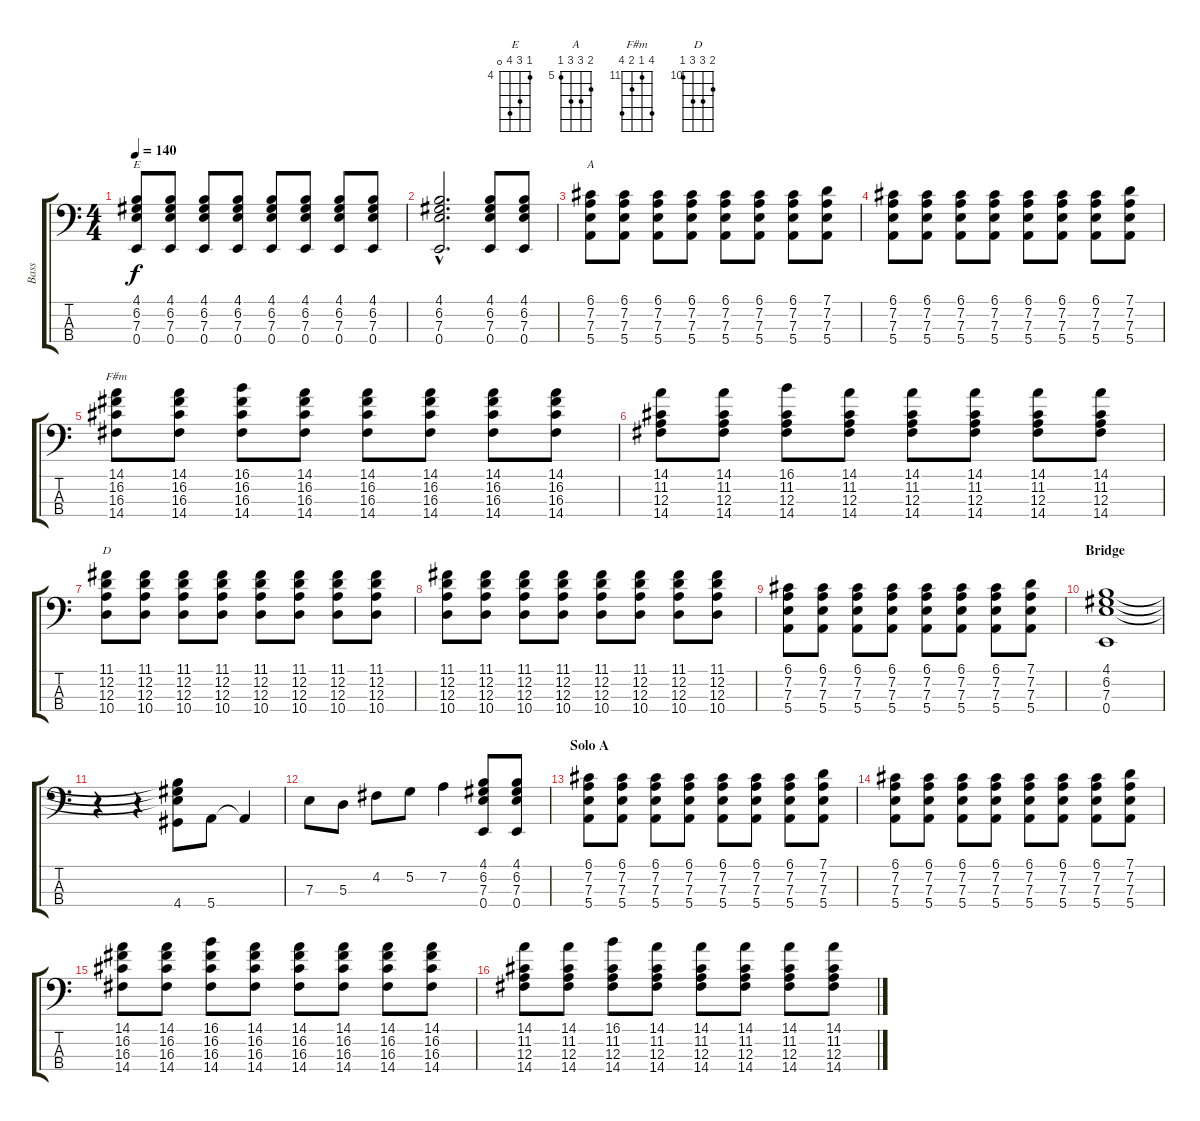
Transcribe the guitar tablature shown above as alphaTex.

\track ("Bass" "Bass") {instrument slapbass1}
\staff {score tabs}
\tuning (G2 D2 A1 E1) {hide}
\chord ("E" 4 6 7 0) {firstfret 4}
\chord ("A" 6 7 7 5) {firstfret 5}
\chord ("F#m" 14 11 12 14) {firstfret 11}
\chord ("D" 11 12 12 10) {firstfret 10}
\ts (4 4)
\tempo 140
\clef f4
\ks c
(4.1 6.2 7.3 0.4).8{ch "E" dy f} (4.1 6.2 7.3 0.4).8 (4.1 6.2 7.3 0.4).8 (4.1 6.2 7.3 0.4).8 (4.1 6.2 7.3 0.4).8 (4.1 6.2 7.3 0.4).8 (4.1 6.2 7.3 0.4).8 (4.1 6.2 7.3 0.4).8 |
(4.1{hac} 6.2{hac} 7.3{hac} 0.4{hac}).2{d} (4.1 6.2 7.3 0.4).8 (4.1 6.2 7.3 0.4).8 |
(6.1 7.2 7.3 5.4).8{ch "A"} (6.1 7.2 7.3 5.4).8 (6.1 7.2 7.3 5.4).8 (6.1 7.2 7.3 5.4).8 (6.1 7.2 7.3 5.4).8 (6.1 7.2 7.3 5.4).8 (6.1 7.2 7.3 5.4).8 (7.1 7.2 7.3 5.4).8 |
(6.1 7.2 7.3 5.4).8 (6.1 7.2 7.3 5.4).8 (6.1 7.2 7.3 5.4).8 (6.1 7.2 7.3 5.4).8 (6.1 7.2 7.3 5.4).8 (6.1 7.2 7.3 5.4).8 (6.1 7.2 7.3 5.4).8 (7.1 7.2 7.3 5.4).8 |
(14.1 16.2 16.3 14.4).8{ch "F#m"} (14.1 16.2 16.3 14.4).8 (16.1 16.2 16.3 14.4).8 (14.1 16.2 16.3 14.4).8 (14.1 16.2 16.3 14.4).8 (14.1 16.2 16.3 14.4).8 (14.1 16.2 16.3 14.4).8 (14.1 16.2 16.3 14.4).8 |
(14.1 11.2 12.3 14.4).8 (14.1 11.2 12.3 14.4).8 (16.1 11.2 12.3 14.4).8 (14.1 11.2 12.3 14.4).8 (14.1 11.2 12.3 14.4).8 (14.1 11.2 12.3 14.4).8 (14.1 11.2 12.3 14.4).8 (14.1 11.2 12.3 14.4).8 |
(11.1 12.2 12.3 10.4).8{ch "D"} (11.1 12.2 12.3 10.4).8 (11.1 12.2 12.3 10.4).8 (11.1 12.2 12.3 10.4).8 (11.1 12.2 12.3 10.4).8 (11.1 12.2 12.3 10.4).8 (11.1 12.2 12.3 10.4).8 (11.1 12.2 12.3 10.4).8 |
(11.1 12.2 12.3 10.4).8 (11.1 12.2 12.3 10.4).8 (11.1 12.2 12.3 10.4).8 (11.1 12.2 12.3 10.4).8 (11.1 12.2 12.3 10.4).8 (11.1 12.2 12.3 10.4).8 (11.1 12.2 12.3 10.4).8 (11.1 12.2 12.3 10.4).8 |
(6.1 7.2 7.3 5.4).8 (6.1 7.2 7.3 5.4).8 (6.1 7.2 7.3 5.4).8 (6.1 7.2 7.3 5.4).8 (6.1 7.2 7.3 5.4).8 (6.1 7.2 7.3 5.4).8 (6.1 7.2 7.3 5.4).8 (7.1 7.2 7.3 5.4).8 |
\section ("" "Bridge")
(4.1 6.2 7.3 0.4).1 |
r.4 r.4 (4.1{t} 6.2{t} 7.3{t} 4.4).8 5.4.8 5.4{t}.4 |
7.3.8 5.3.8 4.2.8 5.2.8 7.2.4 (4.1 6.2 7.3 0.4).8 (4.1 6.2 7.3 0.4).8 |
\section ("" "Solo A")
(6.1 7.2 7.3 5.4).8 (6.1 7.2 7.3 5.4).8 (6.1 7.2 7.3 5.4).8 (6.1 7.2 7.3 5.4).8 (6.1 7.2 7.3 5.4).8 (6.1 7.2 7.3 5.4).8 (6.1 7.2 7.3 5.4).8 (7.1 7.2 7.3 5.4).8 |
(6.1 7.2 7.3 5.4).8 (6.1 7.2 7.3 5.4).8 (6.1 7.2 7.3 5.4).8 (6.1 7.2 7.3 5.4).8 (6.1 7.2 7.3 5.4).8 (6.1 7.2 7.3 5.4).8 (6.1 7.2 7.3 5.4).8 (7.1 7.2 7.3 5.4).8 |
(14.1 16.2 16.3 14.4).8 (14.1 16.2 16.3 14.4).8 (16.1 16.2 16.3 14.4).8 (14.1 16.2 16.3 14.4).8 (14.1 16.2 16.3 14.4).8 (14.1 16.2 16.3 14.4).8 (14.1 16.2 16.3 14.4).8 (14.1 16.2 16.3 14.4).8 |
(14.1 11.2 12.3 14.4).8 (14.1 11.2 12.3 14.4).8 (16.1 11.2 12.3 14.4).8 (14.1 11.2 12.3 14.4).8 (14.1 11.2 12.3 14.4).8 (14.1 11.2 12.3 14.4).8 (14.1 11.2 12.3 14.4).8 (14.1 11.2 12.3 14.4).8
